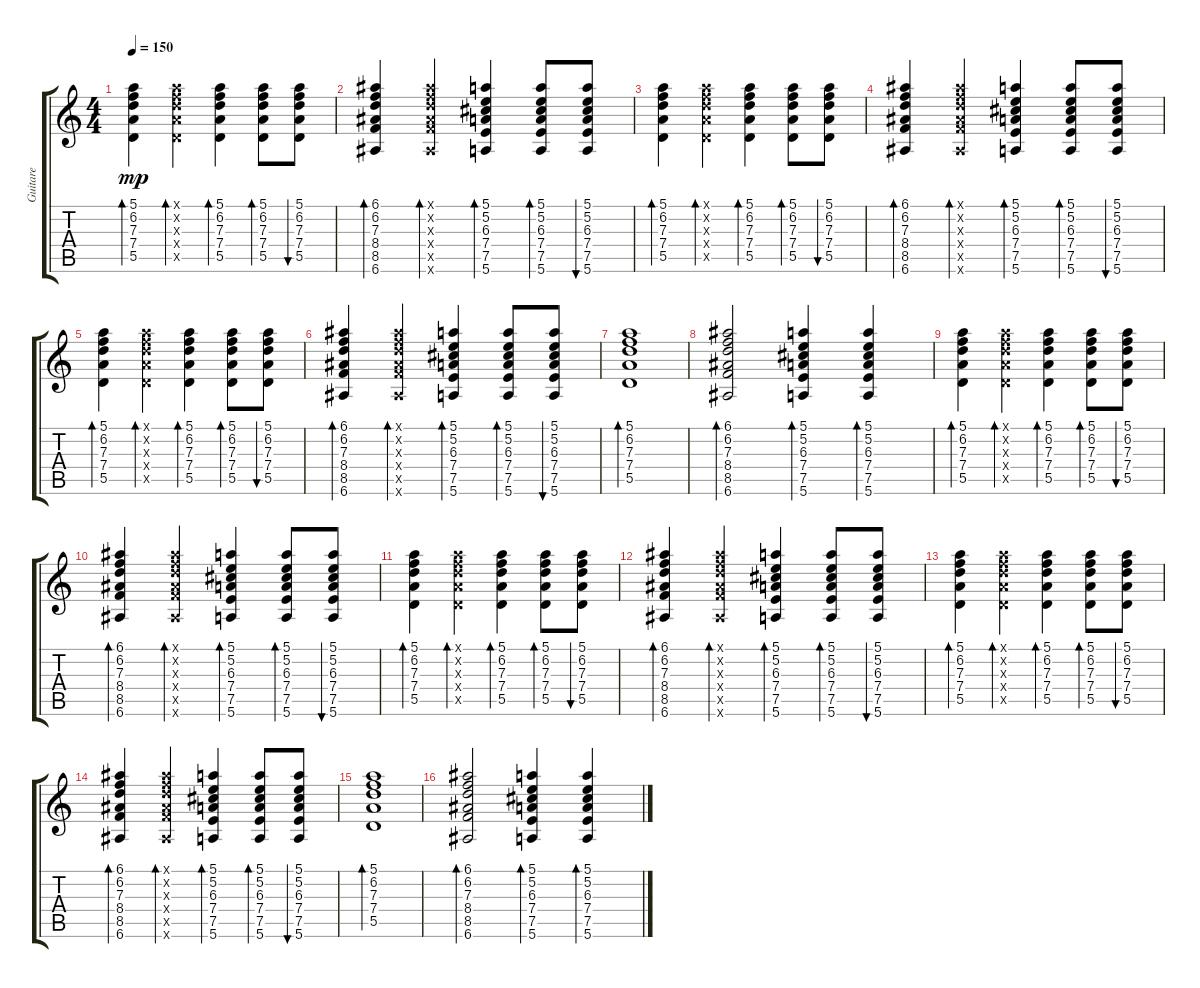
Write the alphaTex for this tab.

\track ("Guitare" "Guitare") {instrument acousticguitarsteel}
\staff {score tabs}
\tuning (E4 B3 G3 D3 A2 E2) {hide}
\ts (4 4)
\tempo 150
\clef g2
\ks c
(5.1 6.2 7.3 7.4 5.5).4{bd 60 dy mp} (5.1{x} 6.2{x} 7.3{x} 7.4{x} 5.5{x}).4{bd 60} (5.1 6.2 7.3 7.4 5.5).4{bd 60} (5.1 6.2 7.3 7.4 5.5).8{bd 60} (5.1 6.2 7.3 7.4 5.5).8{bu 60} |
(6.1 6.2 7.3 8.4 8.5 6.6).4{bd 60} (6.1{x} 6.2{x} 7.3{x} 8.4{x} 8.5{x} 6.6{x}).4{bd 60} (5.1 5.2 6.3 7.4 7.5 5.6).4{bd 60} (5.1 5.2 6.3 7.4 7.5 5.6).8{bd 60} (5.1 5.2 6.3 7.4 7.5 5.6).8{bu 60} |
(5.1 6.2 7.3 7.4 5.5).4{bd 60} (5.1{x} 6.2{x} 7.3{x} 7.4{x} 5.5{x}).4{bd 60} (5.1 6.2 7.3 7.4 5.5).4{bd 60} (5.1 6.2 7.3 7.4 5.5).8{bd 60} (5.1 6.2 7.3 7.4 5.5).8{bu 60} |
(6.1 6.2 7.3 8.4 8.5 6.6).4{bd 60} (6.1{x} 6.2{x} 7.3{x} 8.4{x} 8.5{x} 6.6{x}).4{bd 60} (5.1 5.2 6.3 7.4 7.5 5.6).4{bd 60} (5.1 5.2 6.3 7.4 7.5 5.6).8{bd 60} (5.1 5.2 6.3 7.4 7.5 5.6).8{bu 60} |
(5.1 6.2 7.3 7.4 5.5).4{bd 60} (5.1{x} 6.2{x} 7.3{x} 7.4{x} 5.5{x}).4{bd 60} (5.1 6.2 7.3 7.4 5.5).4{bd 60} (5.1 6.2 7.3 7.4 5.5).8{bd 60} (5.1 6.2 7.3 7.4 5.5).8{bu 60} |
(6.1 6.2 7.3 8.4 8.5 6.6).4{bd 60} (6.1{x} 6.2{x} 7.3{x} 8.4{x} 8.5{x} 6.6{x}).4{bd 60} (5.1 5.2 6.3 7.4 7.5 5.6).4{bd 60} (5.1 5.2 6.3 7.4 7.5 5.6).8{bd 60} (5.1 5.2 6.3 7.4 7.5 5.6).8{bu 60} |
(5.1 6.2 7.3 7.4 5.5).1{bd 60} |
(6.1 6.2 7.3 8.4 8.5 6.6).2{bd 60} (5.1 5.2 6.3 7.4 7.5 5.6).4{bd 60} (5.1 5.2 6.3 7.4 7.5 5.6).4{bd 60} |
(5.1 6.2 7.3 7.4 5.5).4{bd 60} (5.1{x} 6.2{x} 7.3{x} 7.4{x} 5.5{x}).4{bd 60} (5.1 6.2 7.3 7.4 5.5).4{bd 60} (5.1 6.2 7.3 7.4 5.5).8{bd 60} (5.1 6.2 7.3 7.4 5.5).8{bu 60} |
(6.1 6.2 7.3 8.4 8.5 6.6).4{bd 60} (6.1{x} 6.2{x} 7.3{x} 8.4{x} 8.5{x} 6.6{x}).4{bd 60} (5.1 5.2 6.3 7.4 7.5 5.6).4{bd 60} (5.1 5.2 6.3 7.4 7.5 5.6).8{bd 60} (5.1 5.2 6.3 7.4 7.5 5.6).8{bu 60} |
(5.1 6.2 7.3 7.4 5.5).4{bd 60} (5.1{x} 6.2{x} 7.3{x} 7.4{x} 5.5{x}).4{bd 60} (5.1 6.2 7.3 7.4 5.5).4{bd 60} (5.1 6.2 7.3 7.4 5.5).8{bd 60} (5.1 6.2 7.3 7.4 5.5).8{bu 60} |
(6.1 6.2 7.3 8.4 8.5 6.6).4{bd 60} (6.1{x} 6.2{x} 7.3{x} 8.4{x} 8.5{x} 6.6{x}).4{bd 60} (5.1 5.2 6.3 7.4 7.5 5.6).4{bd 60} (5.1 5.2 6.3 7.4 7.5 5.6).8{bd 60} (5.1 5.2 6.3 7.4 7.5 5.6).8{bu 60} |
(5.1 6.2 7.3 7.4 5.5).4{bd 60} (5.1{x} 6.2{x} 7.3{x} 7.4{x} 5.5{x}).4{bd 60} (5.1 6.2 7.3 7.4 5.5).4{bd 60} (5.1 6.2 7.3 7.4 5.5).8{bd 60} (5.1 6.2 7.3 7.4 5.5).8{bu 60} |
(6.1 6.2 7.3 8.4 8.5 6.6).4{bd 60} (6.1{x} 6.2{x} 7.3{x} 8.4{x} 8.5{x} 6.6{x}).4{bd 60} (5.1 5.2 6.3 7.4 7.5 5.6).4{bd 60} (5.1 5.2 6.3 7.4 7.5 5.6).8{bd 60} (5.1 5.2 6.3 7.4 7.5 5.6).8{bu 60} |
(5.1 6.2 7.3 7.4 5.5).1{bd 60} |
(6.1 6.2 7.3 8.4 8.5 6.6).2{bd 60} (5.1 5.2 6.3 7.4 7.5 5.6).4{bd 60} (5.1 5.2 6.3 7.4 7.5 5.6).4{bd 60}
